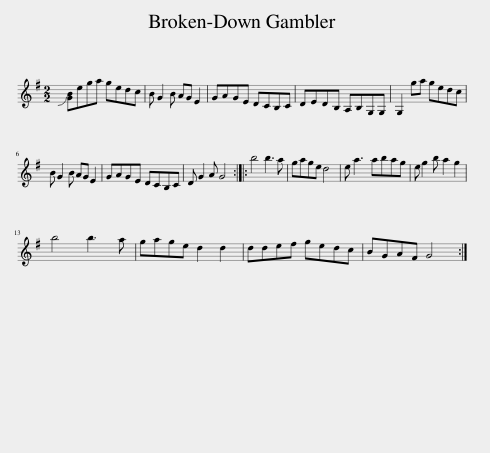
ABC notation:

X:1
L:1/8
M:2/2
I:linebreak $
K:G
V:1 treble
V:1
 !slide![GB]ega gedc | B G2 B AG E2 | GAGE DCB,C | DEDB, A,B,G,G, | G,2 ga gedc |$ %5
 B G2 B AG E2 | GAGE DCB,C | D G2 A G4 :: b4 b3 a | gage d4 | %10
 e a3 abag | e g2 b a2 g2 |$ b4 b3 a | gage d2 d2 | ddef gedc | %15
 BGAF G4 :| %16
